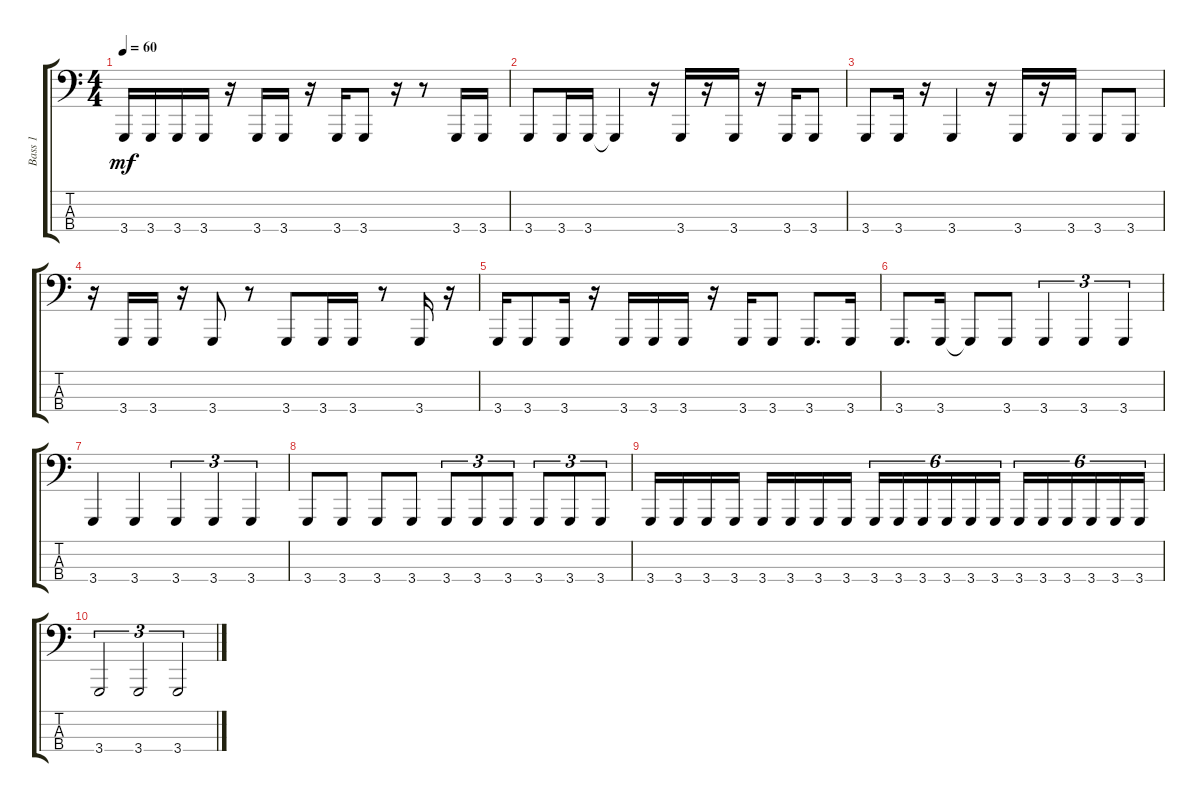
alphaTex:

\track ("Bass 1" "Bass 1") {instrument acousticgrandpiano}
\staff {score tabs}
\tuning (G2 D2 A1 E1) {hide}
\ts (4 4)
\tempo 60
\clef f4
\ks c
3.4.16{dy mf} 3.4.16 3.4.16 3.4.16 r.16 3.4.16 3.4.16 r.16 3.4.16 3.4.8 r.16 r.8 3.4.16 3.4.16 |
3.4.8 3.4.16 3.4.16 3.4{t}.4 r.16 3.4.16 r.16 3.4.16 r.16 3.4.16 3.4.8 |
3.4.8 3.4.16 r.16 3.4.4 r.16 3.4.16 r.16 3.4.16 3.4.8 3.4.8 |
r.16 3.4.16 3.4.16 r.16 3.4.8 r.8 3.4.8 3.4.16 3.4.16 r.8 3.4.16 r.16 |
3.4.16 3.4.8 3.4.16 r.16 3.4.16 3.4.16 3.4.16 r.16 3.4.16 3.4.8 3.4.8{d} 3.4.16 |
3.4.8{d} 3.4.16 3.4{t}.8 3.4.8 3.4.4{tu (3 2)} 3.4.4{tu (3 2)} 3.4.4{tu (3 2)} |
3.4.4 3.4.4 3.4.4{tu (3 2)} 3.4.4{tu (3 2)} 3.4.4{tu (3 2)} |
3.4.8 3.4.8 3.4.8 3.4.8 3.4.8{tu (3 2)} 3.4.8{tu (3 2)} 3.4.8{tu (3 2)} 3.4.8{tu (3 2)} 3.4.8{tu (3 2)} 3.4.8{tu (3 2)} |
3.4.16 3.4.16 3.4.16 3.4.16 3.4.16 3.4.16 3.4.16 3.4.16 3.4.16{tu (6 4)} 3.4.16{tu (6 4)} 3.4.16{tu (6 4)} 3.4.16{tu (6 4)} 3.4.16{tu (6 4)} 3.4.16{tu (6 4)} 3.4.16{tu (6 4)} 3.4.16{tu (6 4)} 3.4.16{tu (6 4)} 3.4.16{tu (6 4)} 3.4.16{tu (6 4)} 3.4.16{tu (6 4)} |
3.4.2{tu (3 2)} 3.4.2{tu (3 2)} 3.4.2{tu (3 2)}
